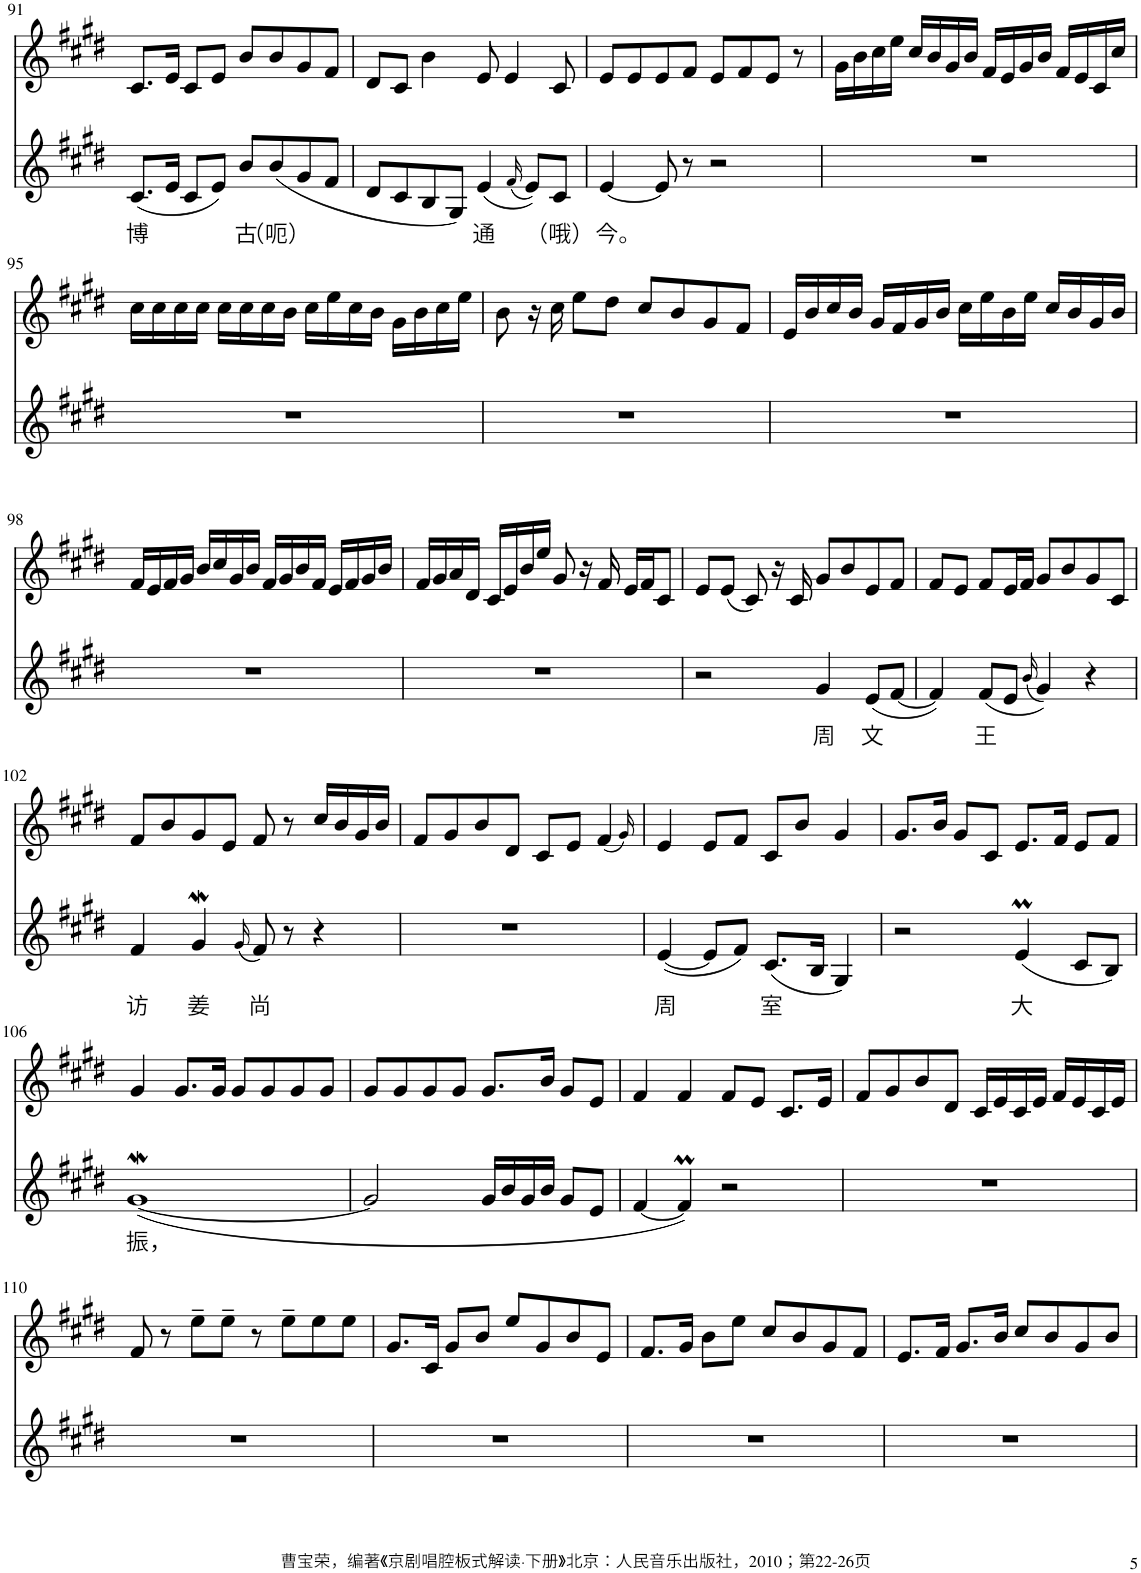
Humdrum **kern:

**kern	**text	**kern
*part2	*part2	*part1
*staff2	*staff2	*staff1
*I"Piano	*	*I"Piano
*I'Pno	*	*I'Pno
!!LO:PB:g=z
*clefG2	*	*clefG2
*k[f#c#g#d#]	*	*k[f#c#g#d#]
*M4/4	*	*M4/4
=91	=91	=91
!	!LO:LY:b	!
(8.c#/L	博	8.c#/L
16e/Jk	.	16e/Jk
8c#/L	.	8c#/L
8e/J)	.	8e/J
!	!LO:LY:b	!
8b/L	古	8b/L
!	!LO:LY:b	!
(8b/	（呃）	8b/
8g#/	.	8g#/
8f#/J	.	8f#/J
=92	=92	=92
8d#/L	.	8d#/L
8c#/	.	8c#/J
8B/	.	4b\
8G#/J)	.	.
!	!LO:LY:b	!
(4e/	通	8e/
.	.	4e/
(16qf#/	.	.
8e/L))	.	.
!	!LO:LY:b	!
8c#/J	（哦）	8c#/
=93	=93	=93
!	!LO:LY:b	!
[4e/	今。	8e/L
.	.	8e/
8e/]	.	8e/
8r	.	8f#/J
2r	.	8e/L
.	.	8f#/
.	.	8e/J
.	.	8r
=94	=94	=94
1r	.	16g#\LL
.	.	16b\
.	.	16cc#\
.	.	16ee\JJ
.	.	16cc#/LL
.	.	16b/
.	.	16g#/
.	.	16b/JJ
.	.	16f#/LL
.	.	16e/
.	.	16g#/
.	.	16b/JJ
.	.	16f#/LL
.	.	16e/
.	.	16c#/
.	.	16cc#/JJ
!!LO:LB:g=z
=95	=95	=95
1r	.	16cc#\LL
.	.	16cc#\
.	.	16cc#\
.	.	16cc#\JJ
.	.	16cc#\LL
.	.	16cc#\
.	.	16cc#\
.	.	16b\JJ
.	.	16cc#\LL
.	.	16ee\
.	.	16cc#\
.	.	16b\JJ
.	.	16g#\LL
.	.	16b\
.	.	16cc#\
.	.	16ee\JJ
=96	=96	=96
1r	.	8b\
.	.	16r
.	.	16cc#\
.	.	8ee\L
.	.	8dd#\J
.	.	8cc#/L
.	.	8b/
.	.	8g#/
.	.	8f#/J
=97	=97	=97
1r	.	16e/LL
.	.	16b/
.	.	16cc#/
.	.	16b/JJ
.	.	16g#/LL
.	.	16f#/
.	.	16g#/
.	.	16b/JJ
.	.	16cc#\LL
.	.	16ee\
.	.	16b\
.	.	16ee\JJ
.	.	16cc#/LL
.	.	16b/
.	.	16g#/
.	.	16b/JJ
!!LO:LB:g=z
=98	=98	=98
1r	.	16f#/LL
.	.	16e/
.	.	16f#/
.	.	16g#/JJ
.	.	16b/LL
.	.	16cc#/
.	.	16g#/
.	.	16b/JJ
.	.	16f#/LL
.	.	16g#/
.	.	16b/
.	.	16f#/JJ
.	.	16e/LL
.	.	16f#/
.	.	16g#/
.	.	16b/JJ
=99	=99	=99
1r	.	16f#/LL
.	.	16g#/
.	.	16a/
.	.	16d#/JJ
.	.	16c#/LL
.	.	16e/
.	.	16b/
.	.	16ee/JJ
.	.	8g#/
.	.	16r
.	.	16f#/
.	.	16e/LL
.	.	16f#/J
.	.	8c#/J
=100	=100	=100
2r	.	8e/L
.	.	(8e/J
.	.	8c#/)
.	.	16r
.	.	16c#/
!	!LO:LY:b	!
4g#/	周	8g#/L
.	.	8b/
!	!LO:LY:b	!
(8e/L	文	8e/
[8f#/J	.	8f#/J
=101	=101	=101
4f#/])	.	8f#/L
.	.	8e/J
!	!LO:LY:b	!
(8f#/L	王	8f#/L
8e/J	.	16e/L
.	.	16f#/JJ
(16qb/	.	.
4g#/))	.	8g#/L
.	.	8b/
4r	.	8g#/
.	.	8c#/J
!!LO:LB:g=z
=102	=102	=102
!	!LO:LY:b	!
4f#/	访	8f#/L
.	.	8b/
!	!LO:LY:b	!
4g#W/	姜	8g#/
.	.	8e/J
(16qg#/	.	.
!	!LO:LY:b	!
8f#/)	尚	8f#/
8r	.	8r
4r	.	16cc#/LL
.	.	16b/
.	.	16g#/
.	.	16b/JJ
=103	=103	=103
1r	.	8f#/L
.	.	8g#/
.	.	8b/
.	.	8d#/J
.	.	8c#/L
.	.	8e/J
.	.	(4f#/
.	.	16qg#/)
=104	=104	=104
!	!LO:LY:b	!
([4e/	周	4e/
8e/L]	.	8e/L
8f#/J)	.	8f#/J
!	!LO:LY:b	!
(8.c#/L	室	8c#/L
.	.	8b/J
16B/Jk	.	.
4G#/)	.	4g#/
=105	=105	=105
2r	.	8.g#/L
.	.	16b/Jk
.	.	8g#/L
.	.	8c#/J
!	!LO:LY:b	!
(4eM/	大	8.e/L
.	.	16f#/Jk
8c#/L	.	8e/L
8B/J)	.	8f#/J
!!LO:LB:g=z
=106	=106	=106
!	!LO:LY:b	!
([1g#W	振，	4g#/
.	.	8.g#/L
.	.	16g#/Jk
.	.	8g#/L
.	.	8g#/
.	.	8g#/
.	.	8g#/J
=107	=107	=107
2g#/]	.	8g#/L
.	.	8g#/
.	.	8g#/
.	.	8g#/J
16g#/LL	.	8.g#/L
16b/	.	.
16g#/	.	.
16b/JJ	.	16b/Jk
8g#/L	.	8g#/L
8e/J	.	8e/J
=108	=108	=108
[4f#/	.	4f#/
4f#M/])	.	4f#/
2r	.	8f#/L
.	.	8e/J
.	.	8.c#/L
.	.	16e/Jk
=109	=109	=109
1r	.	8f#/L
.	.	8g#/
.	.	8b/
.	.	8d#/J
.	.	16c#/LL
.	.	16e/
.	.	16c#/
.	.	16e/JJ
.	.	16f#/LL
.	.	16e/
.	.	16c#/
.	.	16e/JJ
!!LO:LB:g=z
=110	=110	=110
1r	.	8f#/
.	.	8r
.	.	8ee~\L
.	.	8ee~\J
.	.	8r
.	.	8ee~\L
.	.	8ee\
.	.	8ee\J
=111	=111	=111
1r	.	8.g#/L
.	.	16c#/Jk
.	.	8g#/L
.	.	8b/J
.	.	8ee/L
.	.	8g#/
.	.	8b/
.	.	8e/J
=112	=112	=112
1r	.	8.f#/L
.	.	16g#/Jk
.	.	8b\L
.	.	8ee\J
.	.	8cc#/L
.	.	8b/
.	.	8g#/
.	.	8f#/J
=113	=113	=113
1r	.	8.e/L
.	.	16f#/Jk
.	.	8.g#/L
.	.	16b/Jk
.	.	8cc#/L
.	.	8b/
.	.	8g#/
.	.	8b/J
=	=	=
*-	*-	*-
